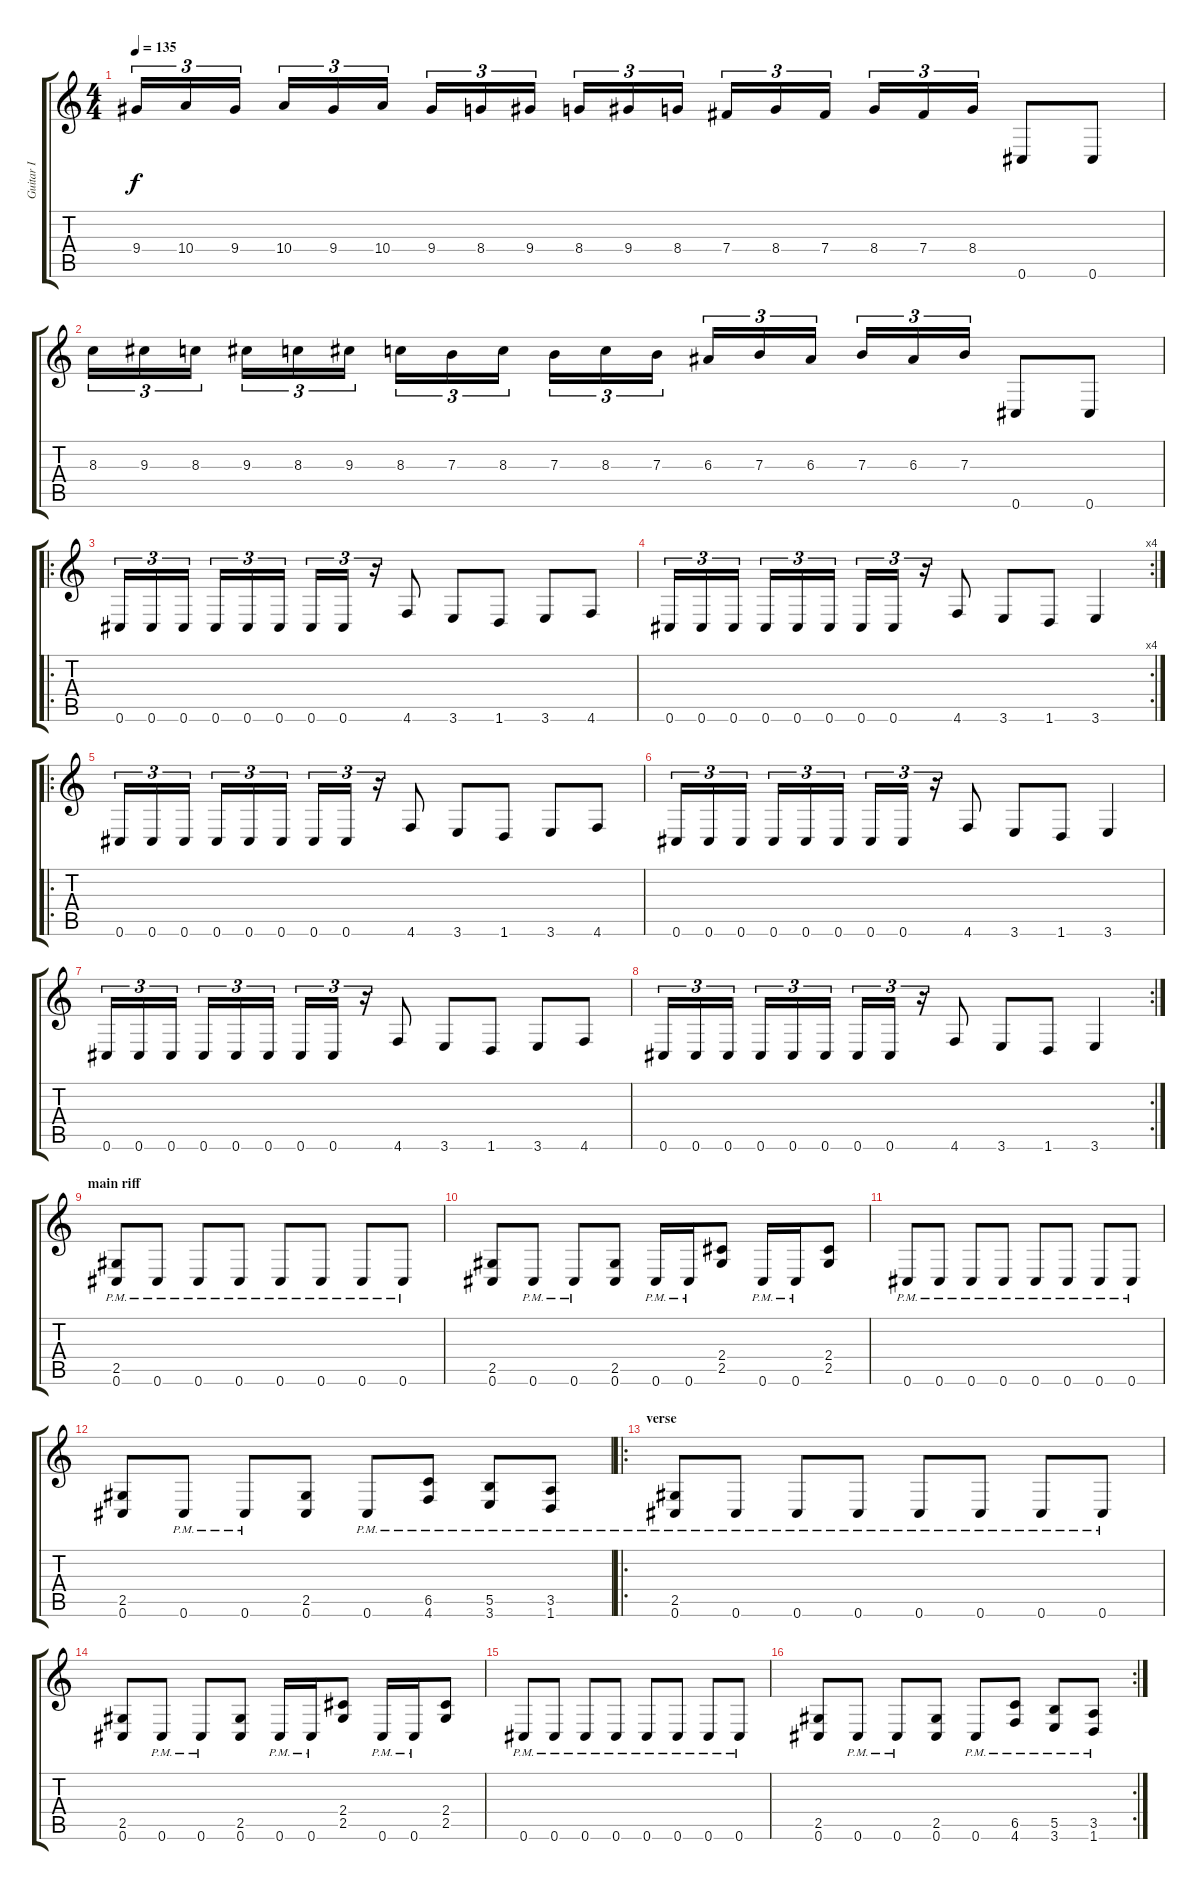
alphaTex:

\track ("Guitar I" "Guitar I") {instrument distortionguitar}
\staff {score tabs}
\tuning (Db4 Ab3 E3 B2 Gb2 Db2) {hide}
\ts (4 4)
\tempo 135
\clef g2
\ks c
9.4.16{tu (3 2) dy f} 10.4.16{tu (3 2)} 9.4.16{tu (3 2)} 10.4.16{tu (3 2)} 9.4.16{tu (3 2)} 10.4.16{tu (3 2)} 9.4.16{tu (3 2)} 8.4.16{tu (3 2)} 9.4.16{tu (3 2)} 8.4.16{tu (3 2)} 9.4.16{tu (3 2)} 8.4.16{tu (3 2)} 7.4.16{tu (3 2)} 8.4.16{tu (3 2)} 7.4.16{tu (3 2)} 8.4.16{tu (3 2)} 7.4.16{tu (3 2)} 8.4.16{tu (3 2)} 0.6.8 0.6.8 |
8.3.16{tu (3 2)} 9.3.16{tu (3 2)} 8.3.16{tu (3 2)} 9.3.16{tu (3 2)} 8.3.16{tu (3 2)} 9.3.16{tu (3 2)} 8.3.16{tu (3 2)} 7.3.16{tu (3 2)} 8.3.16{tu (3 2)} 7.3.16{tu (3 2)} 8.3.16{tu (3 2)} 7.3.16{tu (3 2)} 6.3.16{tu (3 2)} 7.3.16{tu (3 2)} 6.3.16{tu (3 2)} 7.3.16{tu (3 2)} 6.3.16{tu (3 2)} 7.3.16{tu (3 2)} 0.6.8 0.6.8 |
\ro
0.6.16{tu (3 2)} 0.6.16{tu (3 2)} 0.6.16{tu (3 2)} 0.6.16{tu (3 2)} 0.6.16{tu (3 2)} 0.6.16{tu (3 2)} 0.6.16{tu (3 2)} 0.6.16{tu (3 2)} r.16{tu (3 2)} 4.6.8 3.6.8 1.6.8 3.6.8 4.6.8 |
\rc 4
0.6.16{tu (3 2)} 0.6.16{tu (3 2)} 0.6.16{tu (3 2)} 0.6.16{tu (3 2)} 0.6.16{tu (3 2)} 0.6.16{tu (3 2)} 0.6.16{tu (3 2)} 0.6.16{tu (3 2)} r.16{tu (3 2)} 4.6.8 3.6.8 1.6.8 3.6.4 |
\ro
0.6.16{tu (3 2)} 0.6.16{tu (3 2)} 0.6.16{tu (3 2)} 0.6.16{tu (3 2)} 0.6.16{tu (3 2)} 0.6.16{tu (3 2)} 0.6.16{tu (3 2)} 0.6.16{tu (3 2)} r.16{tu (3 2)} 4.6.8 3.6.8 1.6.8 3.6.8 4.6.8 |
0.6.16{tu (3 2)} 0.6.16{tu (3 2)} 0.6.16{tu (3 2)} 0.6.16{tu (3 2)} 0.6.16{tu (3 2)} 0.6.16{tu (3 2)} 0.6.16{tu (3 2)} 0.6.16{tu (3 2)} r.16{tu (3 2)} 4.6.8 3.6.8 1.6.8 3.6.4 |
0.6.16{tu (3 2)} 0.6.16{tu (3 2)} 0.6.16{tu (3 2)} 0.6.16{tu (3 2)} 0.6.16{tu (3 2)} 0.6.16{tu (3 2)} 0.6.16{tu (3 2)} 0.6.16{tu (3 2)} r.16{tu (3 2)} 4.6.8 3.6.8 1.6.8 3.6.8 4.6.8 |
\rc 2
0.6.16{tu (3 2)} 0.6.16{tu (3 2)} 0.6.16{tu (3 2)} 0.6.16{tu (3 2)} 0.6.16{tu (3 2)} 0.6.16{tu (3 2)} 0.6.16{tu (3 2)} 0.6.16{tu (3 2)} r.16{tu (3 2)} 4.6.8 3.6.8 1.6.8 3.6.4 |
\section ("" "main riff")
(2.5 0.6{pm}).8 0.6{pm}.8 0.6{pm}.8 0.6{pm}.8 0.6{pm}.8 0.6{pm}.8 0.6{pm}.8 0.6{pm}.8 |
(2.5 0.6).8 0.6{pm}.8 0.6{pm}.8 (2.5 0.6).8 0.6{pm}.16 0.6{pm}.16 (2.4 2.5).8 0.6{pm}.16 0.6{pm}.16 (2.4 2.5).8 |
0.6{pm}.8 0.6{pm}.8 0.6{pm}.8 0.6{pm}.8 0.6{pm}.8 0.6{pm}.8 0.6{pm}.8 0.6{pm}.8 |
(2.5 0.6).8 0.6{pm}.8 0.6{pm}.8 (2.5 0.6).8 0.6{pm}.8 (6.5{pm} 4.6{pm}).8 (5.5{pm} 3.6{pm}).8 (3.5{pm} 1.6{pm}).8 |
\ro
\section ("" "verse")
(2.5 0.6{pm}).8 0.6{pm}.8 0.6{pm}.8 0.6{pm}.8 0.6{pm}.8 0.6{pm}.8 0.6{pm}.8 0.6{pm}.8 |
(2.5 0.6).8 0.6{pm}.8 0.6{pm}.8 (2.5 0.6).8 0.6{pm}.16 0.6{pm}.16 (2.4 2.5).8 0.6{pm}.16 0.6{pm}.16 (2.4 2.5).8 |
0.6{pm}.8 0.6{pm}.8 0.6{pm}.8 0.6{pm}.8 0.6{pm}.8 0.6{pm}.8 0.6{pm}.8 0.6{pm}.8 |
\rc 2
(2.5 0.6).8 0.6{pm}.8 0.6{pm}.8 (2.5 0.6).8 0.6{pm}.8 (6.5{pm} 4.6{pm}).8 (5.5{pm} 3.6{pm}).8 (3.5{pm} 1.6{pm}).8
